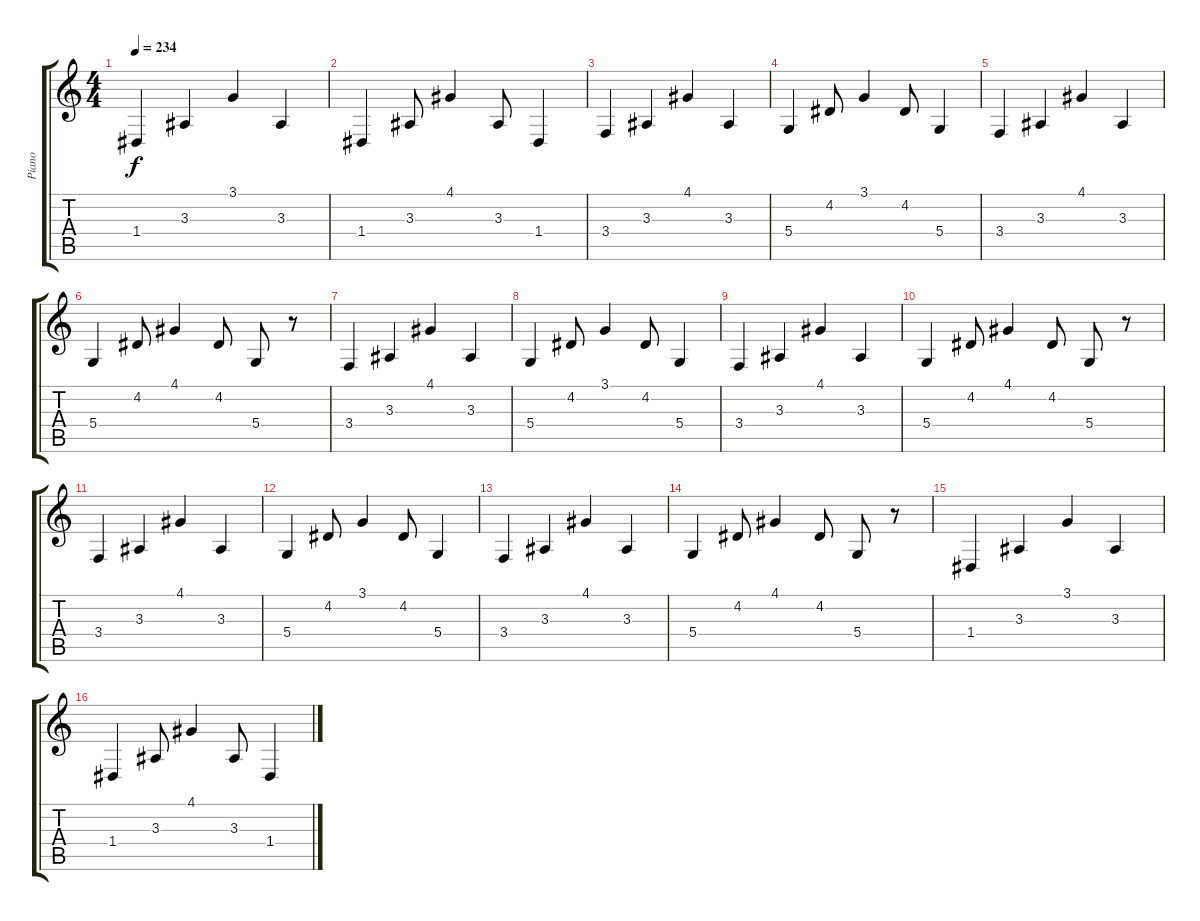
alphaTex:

\track ("Piano" "Piano") {instrument brightacousticpiano}
\staff {score tabs}
\tuning (E4 B3 G3 D3 A2 E2) {hide}
\ts (4 4)
\tempo 234
\clef g2
\ks c
1.4.4{dy f} 3.3.4 3.1.4 3.3.4 |
1.4.4 3.3.8 4.1.4 3.3.8 1.4.4 |
3.4.4 3.3.4 4.1.4 3.3.4 |
5.4.4 4.2.8 3.1.4 4.2.8 5.4.4 |
3.4.4 3.3.4 4.1.4 3.3.4 |
5.4.4 4.2.8 4.1.4 4.2.8 5.4.8 r.8 |
3.4.4 3.3.4 4.1.4 3.3.4 |
5.4.4 4.2.8 3.1.4 4.2.8 5.4.4 |
3.4.4 3.3.4 4.1.4 3.3.4 |
5.4.4 4.2.8 4.1.4 4.2.8 5.4.8 r.8 |
3.4.4 3.3.4 4.1.4 3.3.4 |
5.4.4 4.2.8 3.1.4 4.2.8 5.4.4 |
3.4.4 3.3.4 4.1.4 3.3.4 |
5.4.4 4.2.8 4.1.4 4.2.8 5.4.8 r.8 |
1.4.4 3.3.4 3.1.4 3.3.4 |
1.4.4 3.3.8 4.1.4 3.3.8 1.4.4
